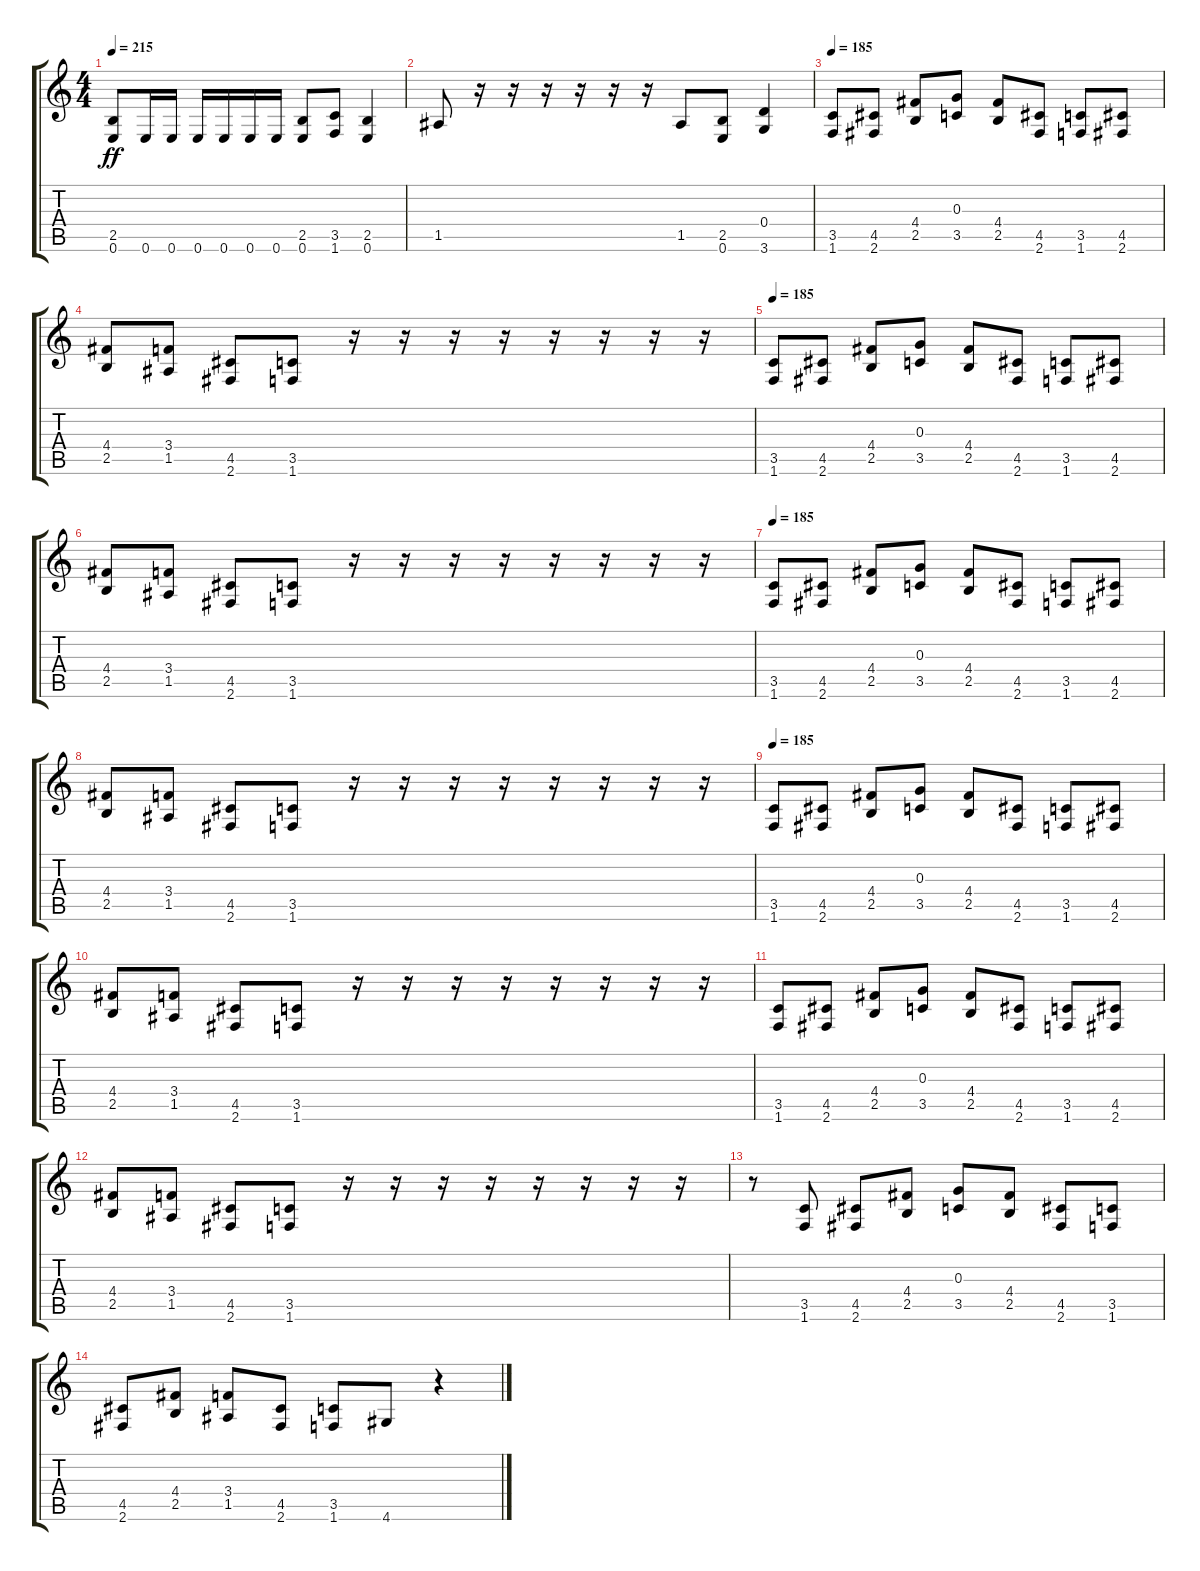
\track "" {instrument distortionguitar}
\staff {score tabs}
\tuning (E4 B3 G3 D3 A2 E2) {hide}
\ts (4 4)
\tempo 215
\clef g2
\ks c
(2.5 0.6).8{dy ff} 0.6.16 0.6.16 0.6.16 0.6.16 0.6.16 0.6.16 (2.5 0.6).8 (3.5 1.6).8 (2.5 0.6).4 |
1.5.8 r.16 r.16 r.16 r.16 r.16 r.16 1.5.8 (2.5 0.6).8 (0.4 3.6).4 |
\tempo 185
(3.5 1.6).8 (4.5 2.6).8 (4.4 2.5).8 (0.3 3.5).8 (4.4 2.5).8 (4.5 2.6).8 (3.5 1.6).8 (4.5 2.6).8 |
(4.4 2.5).8 (3.4 1.5).8 (4.5 2.6).8 (3.5 1.6).8 r.16 r.16 r.16 r.16 r.16 r.16 r.16 r.16 |
\tempo 185
(3.5 1.6).8 (4.5 2.6).8 (4.4 2.5).8 (0.3 3.5).8 (4.4 2.5).8 (4.5 2.6).8 (3.5 1.6).8 (4.5 2.6).8 |
(4.4 2.5).8 (3.4 1.5).8 (4.5 2.6).8 (3.5 1.6).8 r.16 r.16 r.16 r.16 r.16 r.16 r.16 r.16 |
\tempo 185
(3.5 1.6).8 (4.5 2.6).8 (4.4 2.5).8 (0.3 3.5).8 (4.4 2.5).8 (4.5 2.6).8 (3.5 1.6).8 (4.5 2.6).8 |
(4.4 2.5).8 (3.4 1.5).8 (4.5 2.6).8 (3.5 1.6).8 r.16 r.16 r.16 r.16 r.16 r.16 r.16 r.16 |
\tempo 185
(3.5 1.6).8 (4.5 2.6).8 (4.4 2.5).8 (0.3 3.5).8 (4.4 2.5).8 (4.5 2.6).8 (3.5 1.6).8 (4.5 2.6).8 |
(4.4 2.5).8 (3.4 1.5).8 (4.5 2.6).8 (3.5 1.6).8 r.16 r.16 r.16 r.16 r.16 r.16 r.16 r.16 |
(3.5 1.6).8 (4.5 2.6).8 (4.4 2.5).8 (0.3 3.5).8 (4.4 2.5).8 (4.5 2.6).8 (3.5 1.6).8 (4.5 2.6).8 |
(4.4 2.5).8 (3.4 1.5).8 (4.5 2.6).8 (3.5 1.6).8 r.16 r.16 r.16 r.16 r.16 r.16 r.16 r.16 |
r.8 (3.5 1.6).8 (4.5 2.6).8 (4.4 2.5).8 (0.3 3.5).8 (4.4 2.5).8 (4.5 2.6).8 (3.5 1.6).8 |
(4.5 2.6).8 (4.4 2.5).8 (3.4 1.5).8 (4.5 2.6).8 (3.5 1.6).8 4.6.8 r.4
